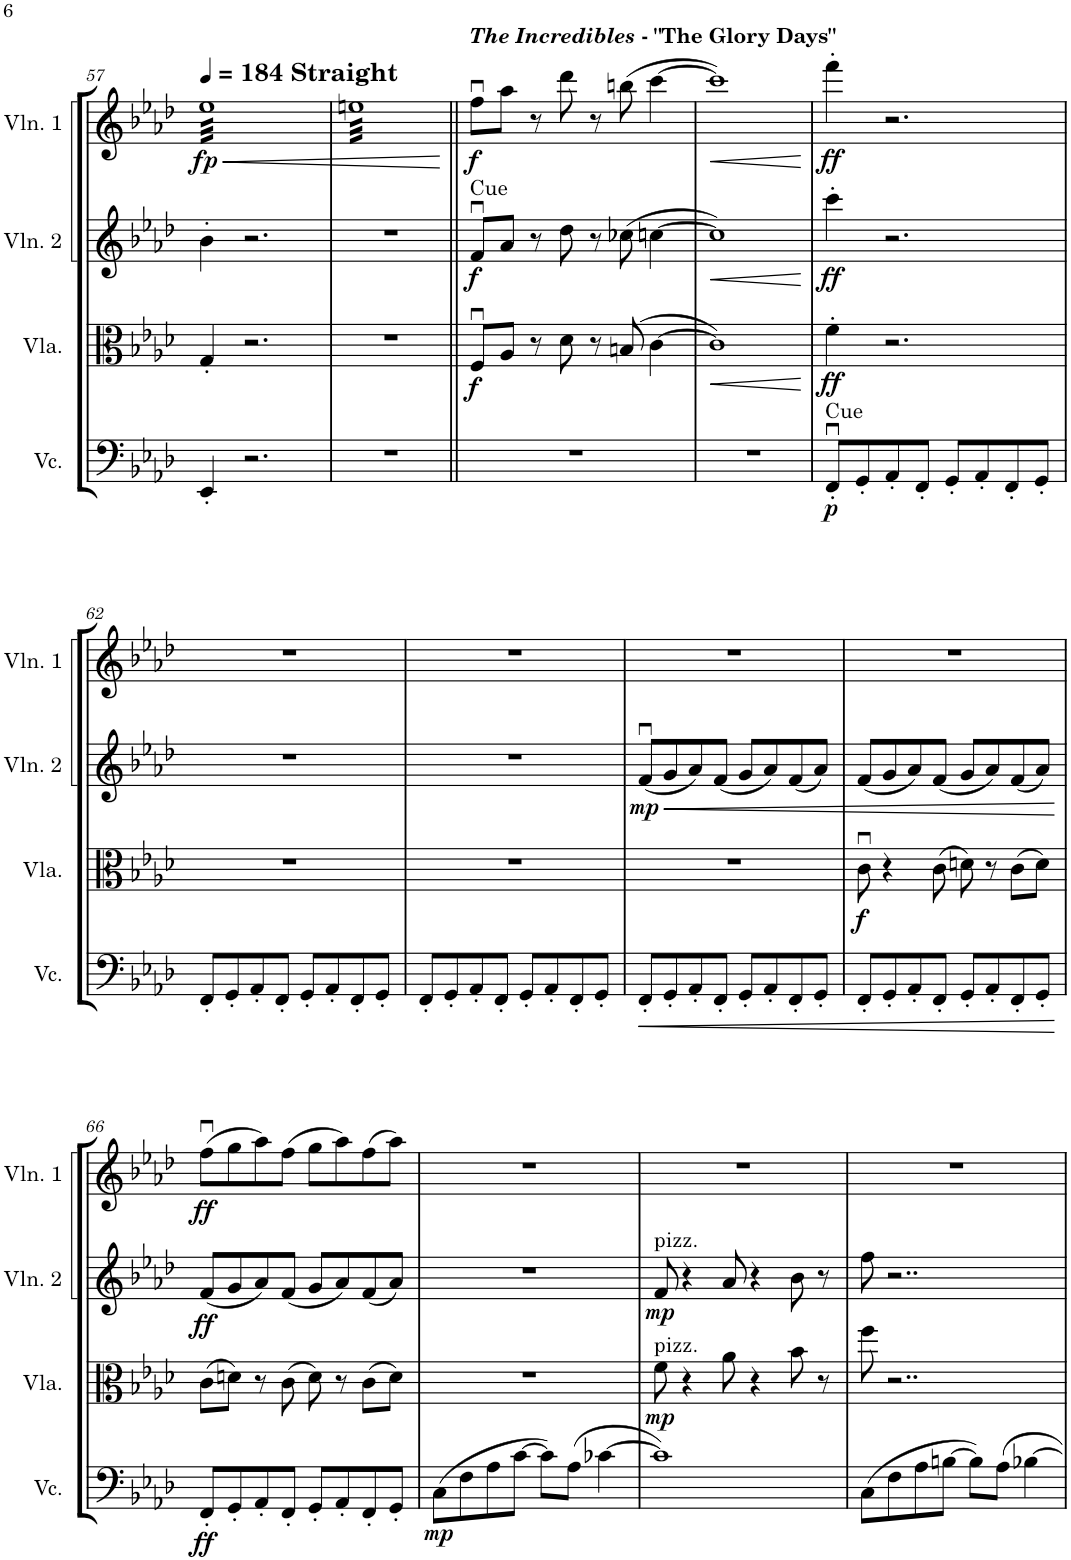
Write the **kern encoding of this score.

**kern	**dynam	**kern	**dynam	**kern	**dynam	**kern	**dynam
*part4	*part4	*part3	*part3	*part2	*part2	*part1	*part1
*staff4	*staff4	*staff3	*staff3	*staff2	*staff2	*staff1	*staff1
*I"Violoncello	*	*I"Viola	*	*I"Violin 2	*	*I"Violin 1	*
*I'Vc.	*	*I'Vla.	*	*I'Vln. 2	*	*I'Vln. 1	*
!!LO:PB:g=z
*clefF4	*	*clefC3	*	*clefG2	*	*clefG2	*
*k[b-e-a-d-]	*	*k[b-e-a-d-]	*	*k[b-e-a-d-]	*	*k[b-e-a-d-]	*
*M4/4	*	*M4/4	*	*M4/4	*	*M4/4	*
*MM184	*	*MM184	*	*MM184	*	*MM184	*
=57	=57	=57	=57	=57	=57	=57	=57
!	!	!	!	!	!	!LO:TX:a:B:t=Straight	!
!	!	!	!	!	!	!	!LO:HP:b
!	!	!	!	!	!	!	!LO:DY:n=1:b
*	*	*	*	*	*	*tremolo	*
4EE-'/	.	4G'/	.	4b-'\	.	32ee-LLL	< fp
.	.	.	.	.	.	32ee-	.
.	.	.	.	.	.	32ee-	.
.	.	.	.	.	.	32ee-	.
.	.	.	.	.	.	32ee-	.
.	.	.	.	.	.	32ee-	.
.	.	.	.	.	.	32ee-	.
.	.	.	.	.	.	32ee-	.
2.r	.	2.r	.	2.r	.	32ee-	.
.	.	.	.	.	.	32ee-	.
.	.	.	.	.	.	32ee-	.
.	.	.	.	.	.	32ee-	.
.	.	.	.	.	.	32ee-	.
.	.	.	.	.	.	32ee-	.
.	.	.	.	.	.	32ee-	.
.	.	.	.	.	.	32ee-	.
.	.	.	.	.	.	32ee-	.
.	.	.	.	.	.	32ee-	.
.	.	.	.	.	.	32ee-	.
.	.	.	.	.	.	32ee-	.
.	.	.	.	.	.	32ee-	.
.	.	.	.	.	.	32ee-	.
.	.	.	.	.	.	32ee-	.
.	.	.	.	.	.	32ee-	.
.	.	.	.	.	.	32ee-	.
.	.	.	.	.	.	32ee-	.
.	.	.	.	.	.	32ee-	.
.	.	.	.	.	.	32ee-	.
.	.	.	.	.	.	32ee-	.
.	.	.	.	.	.	32ee-	.
.	.	.	.	.	.	32ee-	.
.	.	.	.	.	.	32ee-JJJ	.
=58	=58	=58	=58	=58	=58	=58	=58
1r	.	1r	.	1r	.	32eenLLL	.
.	.	.	.	.	.	32een	.
.	.	.	.	.	.	32een	.
.	.	.	.	.	.	32een	.
.	.	.	.	.	.	32een	.
.	.	.	.	.	.	32een	.
.	.	.	.	.	.	32een	.
.	.	.	.	.	.	32een	.
.	.	.	.	.	.	32een	.
.	.	.	.	.	.	32een	.
.	.	.	.	.	.	32een	.
.	.	.	.	.	.	32een	.
.	.	.	.	.	.	32een	.
.	.	.	.	.	.	32een	.
.	.	.	.	.	.	32een	.
.	.	.	.	.	.	32een	.
.	.	.	.	.	.	32een	.
.	.	.	.	.	.	32een	.
.	.	.	.	.	.	32een	.
.	.	.	.	.	.	32een	.
.	.	.	.	.	.	32een	.
.	.	.	.	.	.	32een	.
.	.	.	.	.	.	32een	.
.	.	.	.	.	.	32een	.
.	.	.	.	.	.	32een	.
.	.	.	.	.	.	32een	.
.	.	.	.	.	.	32een	.
.	.	.	.	.	.	32een	.
.	.	.	.	.	.	32een	.
.	.	.	.	.	.	32een	.
.	.	.	.	.	.	32een	.
.	.	.	.	.	.	32eenJJJ	.
*	*	*	*	*	*	*Xtremolo	*
.	.	.	.	.	.	.	[
=59||	=59||	=59||	=59||	=59||	=59||	=59||	=59||
!	!	!	!	!	!	!LO:TX:a:Bi:t=The Incredibles	!
!	!	!	!	!	!	!LO:TX:a:t=- "The Glory Days"	!
!	!	!	!	!LO:TX:a:t=Cue	!	!	!
!	!	!	!LO:DY:b	!	!LO:DY:b	!	!LO:DY:b
1r	.	8Fu/L	f	8fu/L	f	8ffu\L	f
.	.	8A-/J	.	8a-/J	.	8aa-\J	.
.	.	8r	.	8r	.	8r	.
.	.	8d-\	.	8dd-\	.	8ddd-\	.
.	.	8r	.	8r	.	8r	.
.	.	(8Bn/	.	(8cc-X\	.	(8bbn\	.
.	.	[4c\	.	[4ccn\	.	[4ccc\	.
=60	=60	=60	=60	=60	=60	=60	=60
!	!	!	!LO:HP:b	!	!LO:HP:b	!	!LO:HP:b
1r	.	1c])	<	1cc])	<	1ccc])	<
.	.	.	[	.	[	.	[
=61	=61	=61	=61	=61	=61	=61	=61
!LO:TX:a:t=Cue	!	!	!	!	!	!	!
!	!LO:DY:b	!	!LO:DY:b	!	!LO:DY:b	!	!LO:DY:b
8FFu'/L	p	4f'\	ff	4ccc'\	ff	4fff'\	ff
8GG'/	.	.	.	.	.	.	.
8AA-'/	.	2.r	.	2.r	.	2.r	.
8FF'/J	.	.	.	.	.	.	.
8GG'/L	.	.	.	.	.	.	.
8AA-'/	.	.	.	.	.	.	.
8FF'/	.	.	.	.	.	.	.
8GG'/J	.	.	.	.	.	.	.
!!LO:LB:g=z
=62	=62	=62	=62	=62	=62	=62	=62
8FF'/L	.	1r	.	1r	.	1r	.
8GG'/	.	.	.	.	.	.	.
8AA-'/	.	.	.	.	.	.	.
8FF'/J	.	.	.	.	.	.	.
8GG'/L	.	.	.	.	.	.	.
8AA-'/	.	.	.	.	.	.	.
8FF'/	.	.	.	.	.	.	.
8GG'/J	.	.	.	.	.	.	.
=63	=63	=63	=63	=63	=63	=63	=63
8FF'/L	.	1r	.	1r	.	1r	.
8GG'/	.	.	.	.	.	.	.
8AA-'/	.	.	.	.	.	.	.
8FF'/J	.	.	.	.	.	.	.
8GG'/L	.	.	.	.	.	.	.
8AA-'/	.	.	.	.	.	.	.
8FF'/	.	.	.	.	.	.	.
8GG'/J	.	.	.	.	.	.	.
=64	=64	=64	=64	=64	=64	=64	=64
!	!LO:HP:b	!	!	!	!LO:HP:b	!	!
!	!	!	!	!	!LO:DY:n=1:b	!	!
8FF'/L	<	1r	.	(8fu/L	< mp	1r	.
8GG'/	.	.	.	8g/	.	.	.
8AA-'/	.	.	.	8a-/)	.	.	.
8FF'/J	.	.	.	(8f/J	.	.	.
8GG'/L	.	.	.	8g/L	.	.	.
8AA-'/	.	.	.	8a-/)	.	.	.
8FF'/	.	.	.	(8f/	.	.	.
8GG'/J	.	.	.	8a-/J)	.	.	.
=65	=65	=65	=65	=65	=65	=65	=65
!	!	!	!LO:DY:b	!	!	!	!
8FF'/L	.	8cu\	f	(8f/L	.	1r	.
8GG'/	.	4r	.	8g/	.	.	.
8AA-'/	.	.	.	8a-/)	.	.	.
8FF'/J	.	(8c\	.	(8f/J	.	.	.
8GG'/L	.	8dn\)	.	8g/L	.	.	.
8AA-'/	.	8r	.	8a-/)	.	.	.
8FF'/	.	(8c\L	.	(8f/	.	.	.
8GG'/J	.	8d\J)	.	8a-/J)	.	.	.
.	[	.	.	.	[	.	.
!!LO:LB:g=z
=66	=66	=66	=66	=66	=66	=66	=66
!	!LO:DY:b	!	!	!	!LO:DY:b	!	!LO:DY:b
8FF'/L	ff	(8c\L	.	(8f/L	ff	(8ffu\L	ff
8GG'/	.	8dn\J)	.	8g/	.	8gg\	.
8AA-'/	.	8r	.	8a-/)	.	8aa-\)	.
8FF'/J	.	(8c\	.	(8f/J	.	(8ff\J	.
8GG'/L	.	8d\)	.	8g/L	.	8gg\L	.
8AA-'/	.	8r	.	8a-/)	.	8aa-\)	.
8FF'/	.	(8c\L	.	(8f/	.	(8ff\	.
8GG'/J	.	8d\J)	.	8a-/J)	.	8aa-\J)	.
=67	=67	=67	=67	=67	=67	=67	=67
!	!LO:DY:b	!	!	!	!	!	!
(8C\L	mp	1r	.	1r	.	1r	.
8F\	.	.	.	.	.	.	.
8A-\	.	.	.	.	.	.	.
[8c\J	.	.	.	.	.	.	.
8c\L])	.	.	.	.	.	.	.
(8A-\J	.	.	.	.	.	.	.
[4c-X\	.	.	.	.	.	.	.
=68	=68	=68	=68	=68	=68	=68	=68
!	!	!	!	!LO:TX:a:t=pizz.	!	!	!
!	!	!LO:TX:a:t=pizz.	!	!	!	!	!
!	!	!	!LO:DY:b	!	!LO:DY:b	!	!
1c-])	.	8f\	mp	8f/	mp	1r	.
.	.	4r	.	4r	.	.	.
.	.	8a-\	.	8a-/	.	.	.
.	.	4r	.	4r	.	.	.
.	.	8b-\	.	8b-\	.	.	.
.	.	8r	.	8r	.	.	.
=69	=69	=69	=69	=69	=69	=69	=69
(8C\L	.	8ff\	.	8ff\	.	1r	.
8F\	.	2..r	.	2..r	.	.	.
8A-\	.	.	.	.	.	.	.
[8Bn\J	.	.	.	.	.	.	.
8B\L])	.	.	.	.	.	.	.
8A-\J	.	.	.	.	.	.	.
[4B-X\	.	.	.	.	.	.	.
=	=	=	=	=	=	=	=
*-	*-	*-	*-	*-	*-	*-	*-
